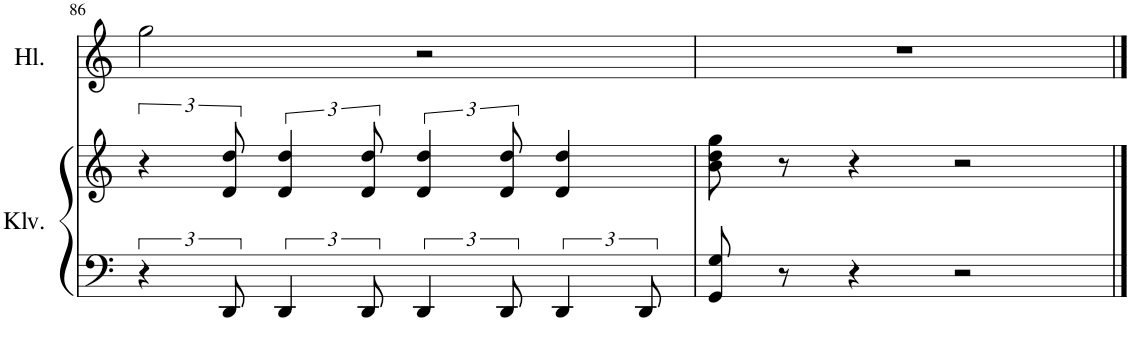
**kern	**kern	**kern
*part2	*part2	*part1
*staff3	*staff2	*staff1
*I"Klavír	*	*I"Hlas
*I'Klv.	*	*I'Hl.
!!LO:PB:g=z
*clefF4	*clefG2	*clefG2
*k[]	*k[]	*k[]
*M4/4	*M4/4	*M4/4
=86	=86	=86
6r	6r	2gg\
12DD/	12d/ 12dd/	.
6DD/	6d/ 6dd/	.
12DD/	12d/ 12dd/	.
6DD/	6d/ 6dd/	2r
12DD/	12d/ 12dd/	.
6DD/	4d/ 4dd/	.
12DD/	.	.
=87	=87	=87
8GG/ 8G/	8b\ 8dd\ 8gg\	1r
8r	8r	.
4r	4r	.
2r	2r	.
==	==	==
*-	*-	*-
